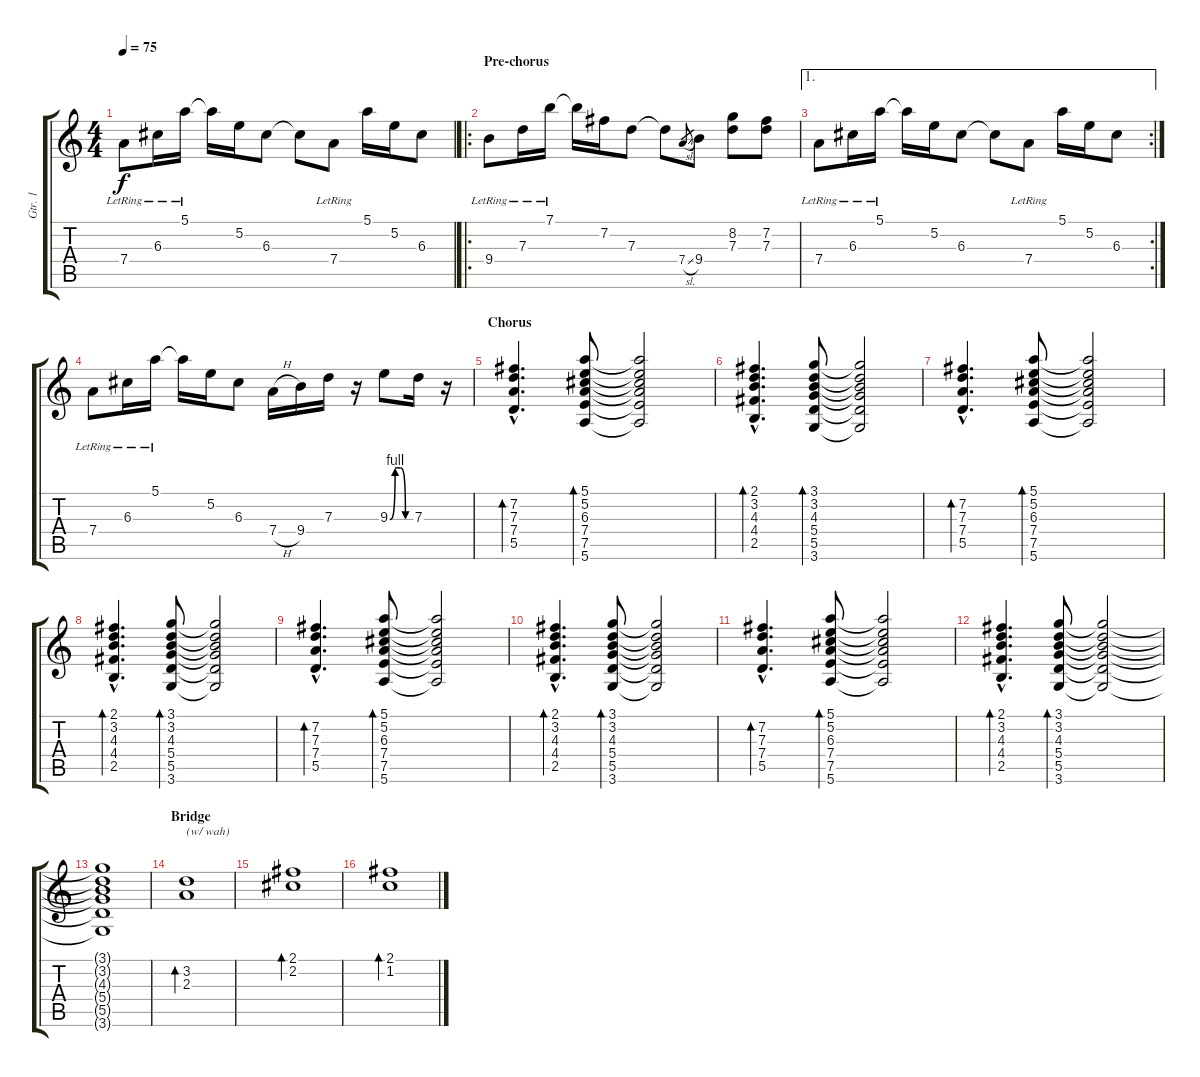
\track ("Gtr. 1" "Gtr. 1") {instrument electricguitarclean}
\staff {score tabs}
\tuning (E4 B3 G3 D3 A2 E2) {hide}
\ts (4 4)
\tempo 75
\clef g2
\ks c
7.4{lr}.8{dy f} 6.3{lr}.16 5.1{lr}.16 5.1{t}.16 5.2.16 6.3.8 6.3{t}.8 7.4{lr}.8 5.1.16 5.2.16 6.3.8 |
\ro
\section ("" "Pre-chorus")
9.4{lr}.8 7.3{lr}.16 7.1{lr}.16 7.1{t}.16 7.2.16 7.3.8 7.3{t}.8 7.4{sl}.8{gr} 9.4.8 (8.2 7.3).8 (7.2 7.3).8 |
\ae 1
\rc 2
7.4{lr}.8 6.3{lr}.16 5.1{lr}.16 5.1{t}.16 5.2.16 6.3.8 6.3{t}.8 7.4{lr}.8 5.1.16 5.2.16 6.3.8 |
7.4{lr}.8 6.3{lr}.16 5.1{lr}.16 5.1{t}.16 5.2.16 6.3.8 7.4{h}.16 9.4.16 7.3.16 r.16 9.3{be (custom 0 0 15 4 30 4 45 0 60 0)}.8 7.3.16 r.16 |
\section ("" "Chorus")
(7.2{hac} 7.3{hac} 7.4{hac} 5.5{hac}).4{d bd 120} (5.1 5.2 6.3 7.4 7.5 5.6).8{bd 60} (5.1{t} 5.2{t} 6.3{t} 7.4{t} 7.5{t} 5.6{t}).2 |
(2.1{hac} 3.2{hac} 4.3{hac} 4.4{hac} 2.5{hac}).4{d bd 60} (3.1 3.2 4.3 5.4 5.5 3.6).8{bd 60} (3.1{t} 3.2{t} 4.3{t} 5.4{t} 5.5{t} 3.6{t}).2 |
(7.2{hac} 7.3{hac} 7.4{hac} 5.5{hac}).4{d bd 120} (5.1 5.2 6.3 7.4 7.5 5.6).8{bd 60} (5.1{t} 5.2{t} 6.3{t} 7.4{t} 7.5{t} 5.6{t}).2 |
(2.1{hac} 3.2{hac} 4.3{hac} 4.4{hac} 2.5{hac}).4{d bd 60} (3.1 3.2 4.3 5.4 5.5 3.6).8{bd 60} (3.1{t} 3.2{t} 4.3{t} 5.4{t} 5.5{t} 3.6{t}).2 |
(7.2{hac} 7.3{hac} 7.4{hac} 5.5{hac}).4{d bd 120} (5.1 5.2 6.3 7.4 7.5 5.6).8{bd 60} (5.1{t} 5.2{t} 6.3{t} 7.4{t} 7.5{t} 5.6{t}).2 |
(2.1{hac} 3.2{hac} 4.3{hac} 4.4{hac} 2.5{hac}).4{d bd 60} (3.1 3.2 4.3 5.4 5.5 3.6).8{bd 60} (3.1{t} 3.2{t} 4.3{t} 5.4{t} 5.5{t} 3.6{t}).2 |
(7.2{hac} 7.3{hac} 7.4{hac} 5.5{hac}).4{d bd 120} (5.1 5.2 6.3 7.4 7.5 5.6).8{bd 60} (5.1{t} 5.2{t} 6.3{t} 7.4{t} 7.5{t} 5.6{t}).2 |
(2.1{hac} 3.2{hac} 4.3{hac} 4.4{hac} 2.5{hac}).4{d bd 60} (3.1 3.2 4.3 5.4 5.5 3.6).8{bd 60} (3.1{t} 3.2{t} 4.3{t} 5.4{t} 5.5{t} 3.6{t}).2 |
(3.1{t} 3.2{t} 4.3{t} 5.4{t} 5.5{t} 3.6{t}).1 |
\section ("" "Bridge")
(3.2 2.3).1{bd 120 txt "(w/ wah)"} |
(2.1 2.2).1{bd 120} |
(2.1 1.2).1{bd 120}
